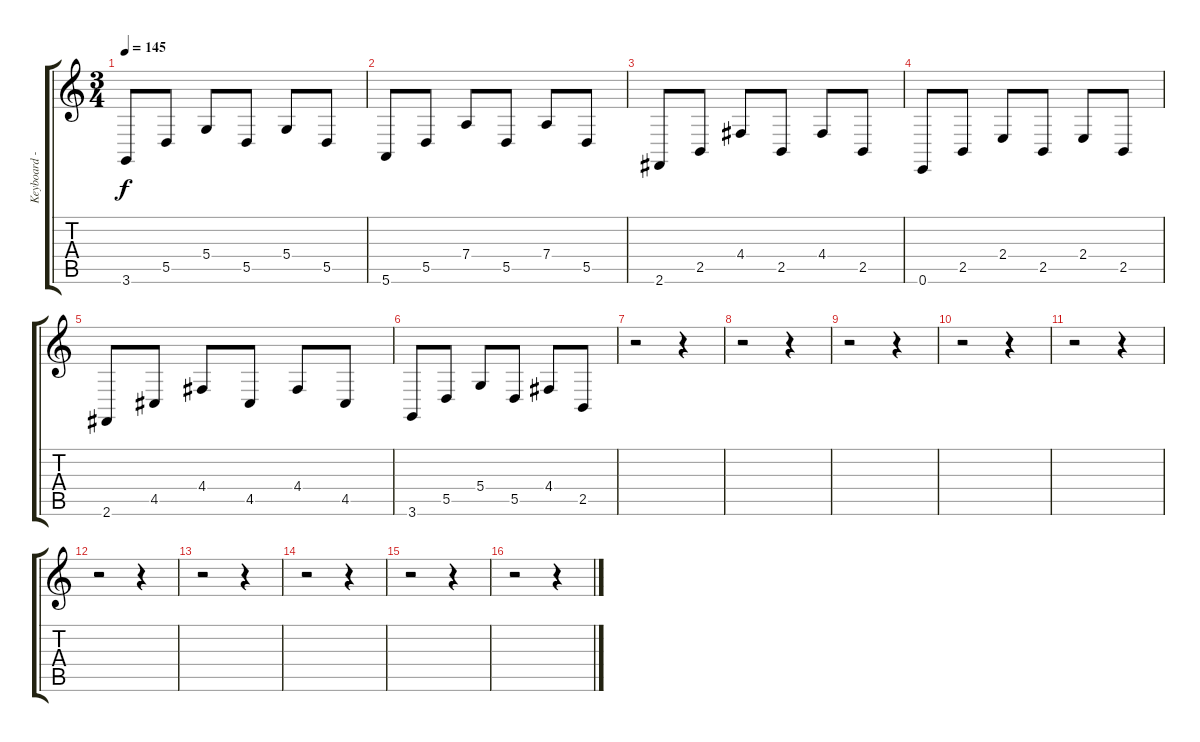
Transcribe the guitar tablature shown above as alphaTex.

\track ("Keyboard - Pizz Strings" "Keyboard -") {instrument pizzicatostrings}
\staff {score tabs}
\tuning (E4 B3 G3 D3 A2 E2) {hide}
\ts (3 4)
\tempo 145
\clef g2
\ks c
3.6.8{dy f balance 0} 5.5.8{balance 16} 5.4.8{balance 0} 5.5.8{balance 16} 5.4.8{balance 0} 5.5.8{balance 16} |
5.6.8{balance 0} 5.5.8{balance 16} 7.4.8{balance 0} 5.5.8{balance 16} 7.4.8{balance 0} 5.5.8{balance 16} |
2.6.8{balance 0} 2.5.8{balance 16} 4.4.8{balance 0} 2.5.8{balance 16} 4.4.8{balance 0} 2.5.8{balance 16} |
0.6.8{balance 0} 2.5.8{balance 16} 2.4.8{balance 0} 2.5.8{balance 16} 2.4.8{balance 0} 2.5.8{balance 16} |
2.6.8{balance 0} 4.5.8{balance 16} 4.4.8{balance 0} 4.5.8{balance 16} 4.4.8{balance 0} 4.5.8{balance 16} |
3.6.8{balance 0} 5.5.8{balance 16} 5.4.8{balance 0} 5.5.8{balance 16} 4.4.8{balance 0} 2.5.8{balance 16} |
r.2 r.4 |
r.2 r.4 |
r.2 r.4 |
r.2 r.4 |
r.2 r.4 |
r.2 r.4 |
r.2 r.4 |
r.2 r.4 |
r.2 r.4 |
r.2 r.4
